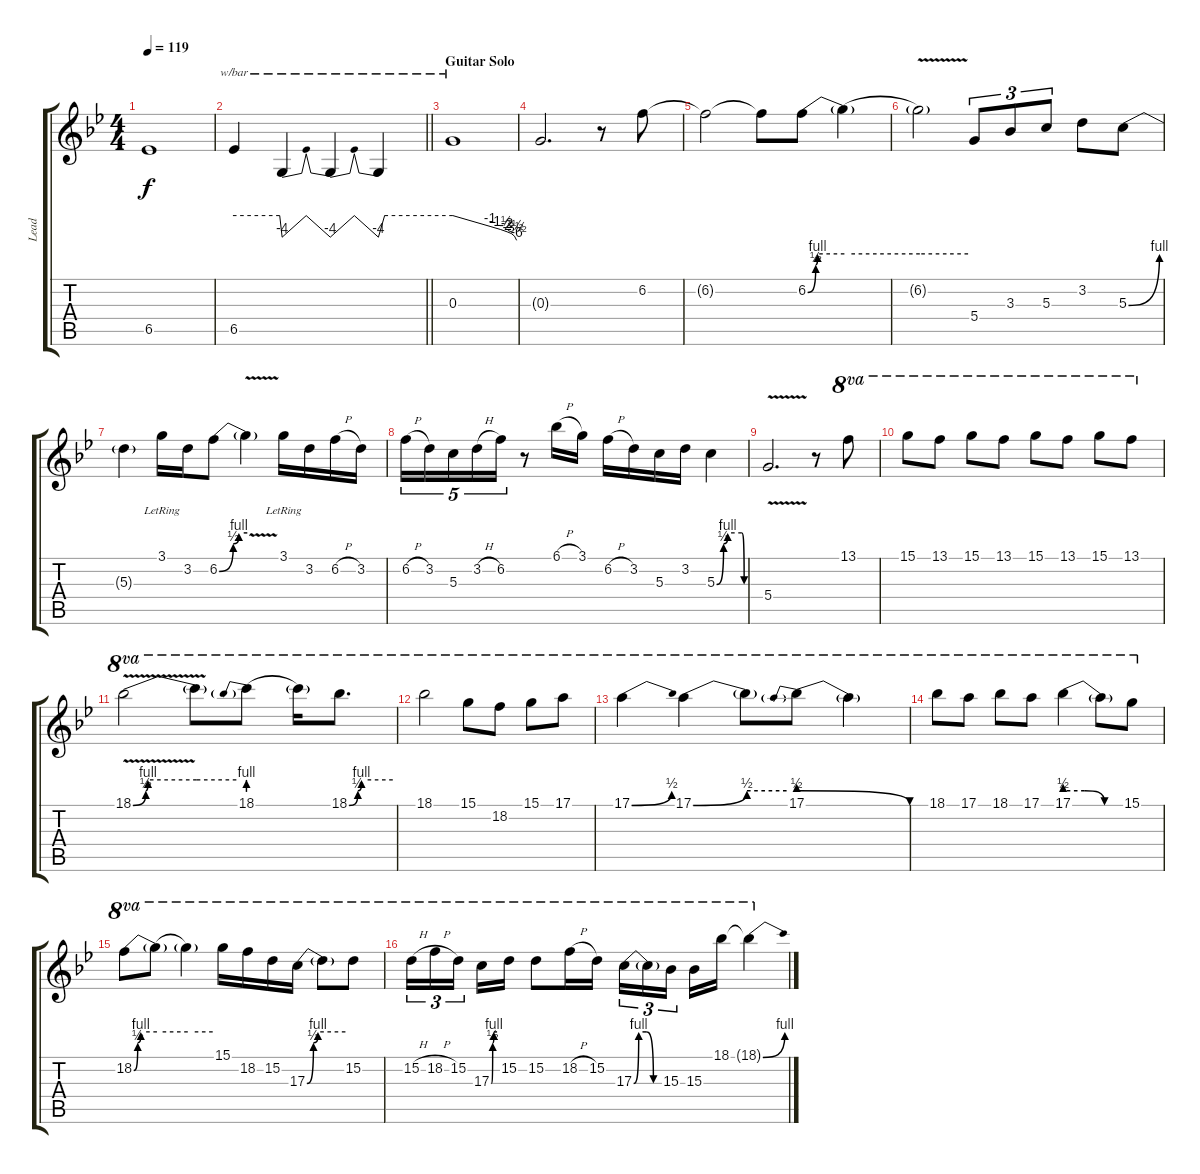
\track ("Lead" "Lead") {instrument distortionguitar}
\staff {score tabs}
\tuning (E4 B3 G3 D3 A2 E2) {hide}
\ts (4 4)
\tempo 119
\clef g2
\ks bb
6.5.1{dy f} |
\barLineRight lightlight
6.5.4{tbe (custom default 0 0 57 0 60 -16)} 6.5{t}.4{tbe (dip default 0 -16 9 0 58 0 60 -16)} 6.5{t}.4{tbe (dip default 0 -16 7 0 58 0 60 -16)} 6.5{t}.4{tbe (custom default 0 -16 5 0 60 0)} |
\section ("" "Guitar Solo")
0.3.1{tbe (custom default 0 0 35 -4 45 -6 51 -8 55 -10 58 -14 60 -24)} |
0.3{t}.2{d} r.8 6.2.8 |
6.2{t}.2 6.2{t}.8 6.2{be (custom 0 0 13 2 16 4 60 4)}.8 6.2{be (hold 0 4 60 4) t}.4 |
6.2{be (hold 0 4 60 4) v t}.2 5.4.8{tu (3 2)} 3.3.8{tu (3 2)} 5.3.8{tu (3 2)} 3.2.8 5.3{be (bend 0 0 60 4)}.8 |
5.3{t}.4 3.1{lr}.16 3.2.16 6.2{be (custom 0 0 30 2 42 4 60 4)}.8 6.2{v t}.4 3.1{lr}.16 3.2.16 6.2{h}.16 3.2.16 |
6.2{h}.16{tu (5 4)} 3.2.16{tu (5 4)} 5.3.16{tu (5 4)} 3.2{h}.16{tu (5 4)} 6.2.16{tu (5 4)} r.8 6.1{h}.16 3.1.16 6.2{h}.16 3.2.16 5.3.16 3.2.16 5.3{be (custom 0 0 15 2 24 4 55 4 60 0)}.4 |
5.4{v}.2{d} r.8 13.1.8{ot 8va} |
15.1.8{ot 8va} 13.1.8{ot 8va} 15.1.8{ot 8va} 13.1.8{ot 8va} 15.1.8{ot 8va} 13.1.8{ot 8va} 15.1.8{ot 8va} 13.1.8{ot 8va} |
18.1{be (custom 0 0 12 2 14 4 60 4) v}.2{ot 8va} 18.1{be (hold 0 4 60 4) t}.8{ot 8va} 18.1{be (prebend 0 4 60 4)}.8{ot 8va} 18.1{t}.16{ot 8va} 18.1{be (custom 0 0 12 2 17 4 60 4)}.8{d ot 8va} |
18.1.2{ot 8va} 15.1.8{ot 8va} 18.2.8{ot 8va} 15.1.8{ot 8va} 17.1.8{ot 8va} |
17.1{be (bend 0 0 60 2)}.4{ot 8va} 17.1{be (bend 0 0 60 2)}.4{ot 8va} 17.1{be (hold 0 2 60 2) t}.8{ot 8va} 17.1{be (prebendrelease 0 2 60 0)}.8{ot 8va} 17.1{t}.4{ot 8va} |
18.1.8{ot 8va} 17.1.8{ot 8va} 18.1.8{ot 8va} 17.1.8{ot 8va} 17.1{be (custom 0 2 20 2 40 0 60 0)}.4{ot 8va} 17.1{t}.8{ot 8va} 15.1.8{ot 8va} |
18.2{be (custom 0 0 10 2 18 4 60 4)}.8{ot 8va} 18.2{be (hold 0 4 60 4) t}.8{ot 8va} 18.2{be (hold 0 4 60 4) t}.4{ot 8va} 15.1.16{ot 8va} 18.2.16{ot 8va} 15.2.16{ot 8va} 17.3{be (custom 0 0 10 2 17 4 60 4)}.16{ot 8va} 17.3{t}.8{ot 8va} 15.2.8{ot 8va} |
15.2{h}.16{tu (3 2) ot 8va} 18.2{h}.16{tu (3 2) ot 8va} 15.2.16{tu (3 2) ot 8va beam splitsecondary} 17.3{be (custom 0 0 14 2 26 4 60 4)}.16{ot 8va} 15.2.16{ot 8va} 15.2.8{ot 8va} 18.2{h}.16{ot 8va} 15.2.16{ot 8va} 17.3{be (custom 0 0 10 4 25 4 40 0 60 0)}.16{tu (3 2) ot 8va} 17.3{t}.16{tu (3 2) ot 8va} 15.3.16{tu (3 2) ot 8va beam splitsecondary} 15.3.16{ot 8va} 18.1.16{ot 8va} 18.1{be (bend 0 0 60 4) t}.4{ot 8va}
